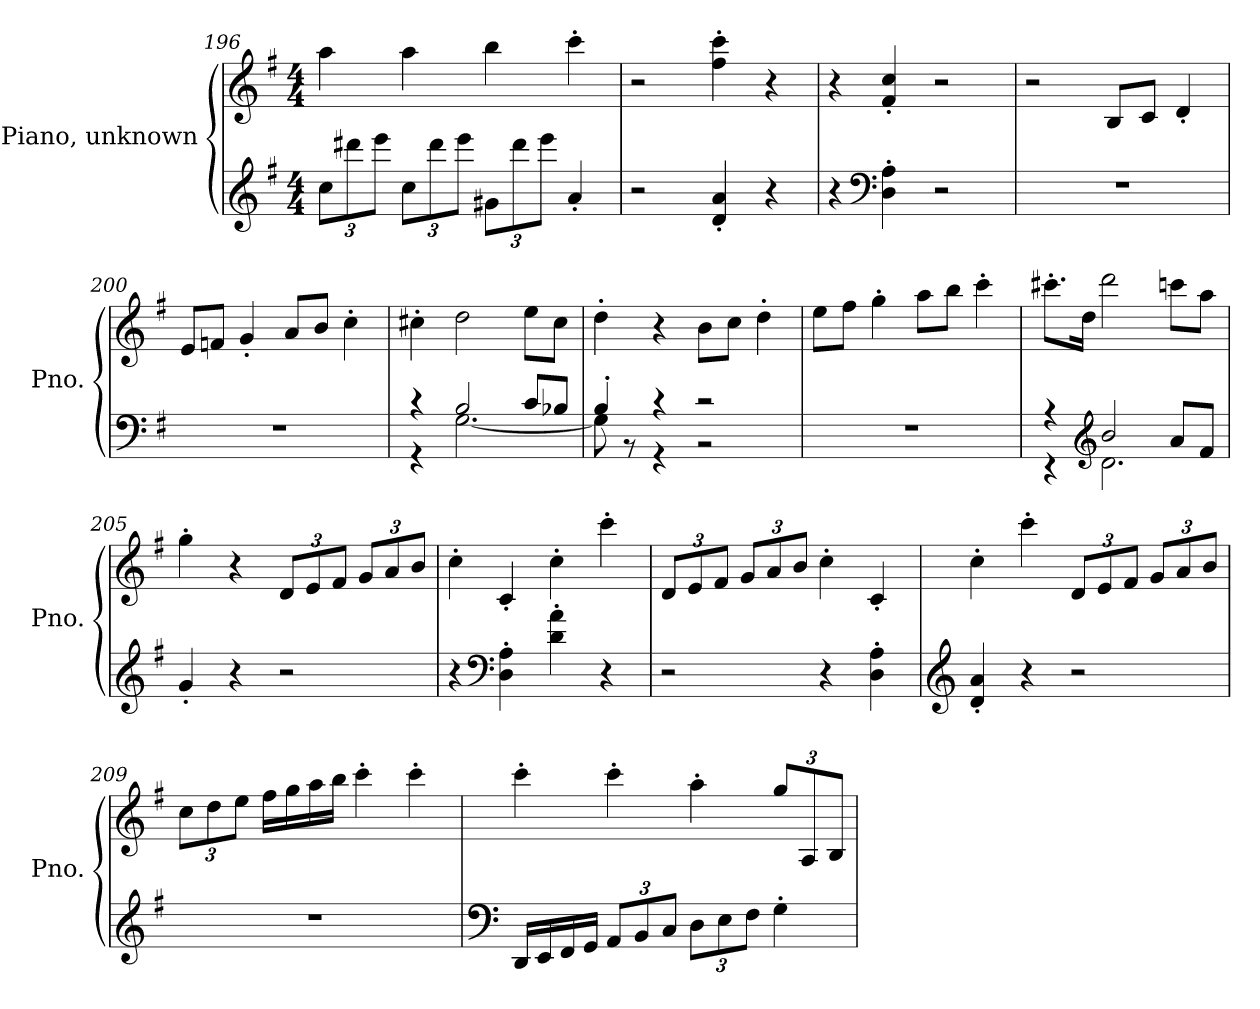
**kern	**kern
*part1	*part1
*staff2	*staff1
*I"Piano, unknown	*
*I'Pno.	*
!!LO:PB:g=z
*clefG2	*clefG2
*k[f#]	*k[f#]
*M4/4	*M4/4
*Xbrackettup	*
=196	=196
12cc\L	4aa\
12ddd#X\	.
12eee\J	.
12cc\L	4aa\
12ddd#\	.
12eee\J	.
12g#X\L	4bb\
12ddd#\	.
12eee\J	.
4a'/	4ccc'\
=197	=197
2r	2r
4d/' 4a/'	4ff#\' 4ccc\'
4r	4r
=198	=198
4r	4r
*clefF4	*
4D\' 4A\'	4f#/' 4cc/'
2r	2r
=199	=199
1r	2r
.	8B/L
.	8c/J
.	4d'/
=200	=200
1r	8e/L
.	8fn/J
.	4g'/
.	8a/L
.	8b/J
.	4cc'\
=201	=201
*^	*
4r	4r	4cc#X'\
2B/	[2.G\	2dd\
8c/L	.	8ee\L
8B-X/J	.	8cc#\J
!!LO:LB:g=z
=202	=202	=202
4B'/	8G\]	4dd'\
.	8r	.
4r	4r	4r
2r	2r	8b\L
.	.	8cc\J
.	.	4dd'\
*v	*v	*
=203	=203
1r	8ee\L
.	8ff#\J
.	4gg'\
.	8aa\L
.	8bb\J
.	4ccc'\
=204	=204
*^	*
4r	4r	8.ccc#X'\L
.	.	16dd\Jk
*clefG2	*	*
2b/	2.d\	2ddd\
8a/L	.	8cccn\L
8f#/J	.	8aa\J
*v	*v	*
=205	=205
4g'/	4gg'\
4r	4r
*	*Xbrackettup
2r	12d/L
.	12e/
.	12f#/J
.	12g/L
.	12a/
.	12b/J
=206	=206
4r	4cc'\
*clefF4	*
4D\' 4A\'	4c'/
4d\' 4a\'	4cc'\
4r	4ccc'\
!!LO:LB:g=z
=207	=207
2r	12d/L
.	12e/
.	12f#/J
.	12g/L
.	12a/
.	12b/J
4r	4cc'\
4D\' 4A\'	4c'/
=208	=208
*clefG2	*
4d/' 4a/'	4cc'\
4r	4ccc'\
2r	12d/L
.	12e/
.	12f#/J
.	12g/L
.	12a/
.	12b/J
=209	=209
1r	12cc\L
.	12dd\
.	12ee\J
.	16ff#\LL
.	16gg\
.	16aa\
.	16bb\JJ
.	4ccc'\
.	4ccc'\
=210	=210
*clefF4	*
16DD/LL	4ccc'\
16EE/	.
16FF#/	.
16GG/JJ	.
12AA/L	4ccc'\
12BB/	.
12C/J	.
12D\L	4aa'\
12E\	.
12F#\J	.
4G'\	12gg/L
.	12A/
.	12B/J
=	=
*-	*-
